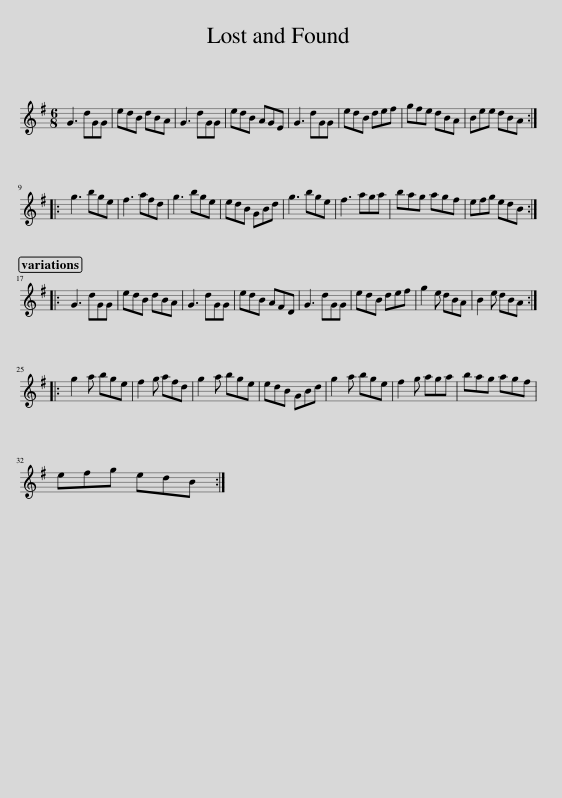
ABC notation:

X:1
L:1/8
M:6/8
I:linebreak $
K:G
V:1 treble
V:1
 G3 dGG | edB dBA | G3 dGG | edB AGE | G3 dGG | %5
 edB def | gfe dBA | Bee dBA ::$ g3 bge | f3 afd | %10
 g3 bge | edB GBd | g3 bge | f3 aga | bag agf | %15
 efg edB ::$ G3 dGG | edB dBA | G3 dGG | edB AFD | %20
 G3 dGG | edB def | g2 e dBA | B2 e dBA ::$ g2 a bge | %25
 f2 g afd | g2 a bge | edB GBd | g2 a bge | f2 g aga | %30
 bag agf |$ efg edB :| %32
